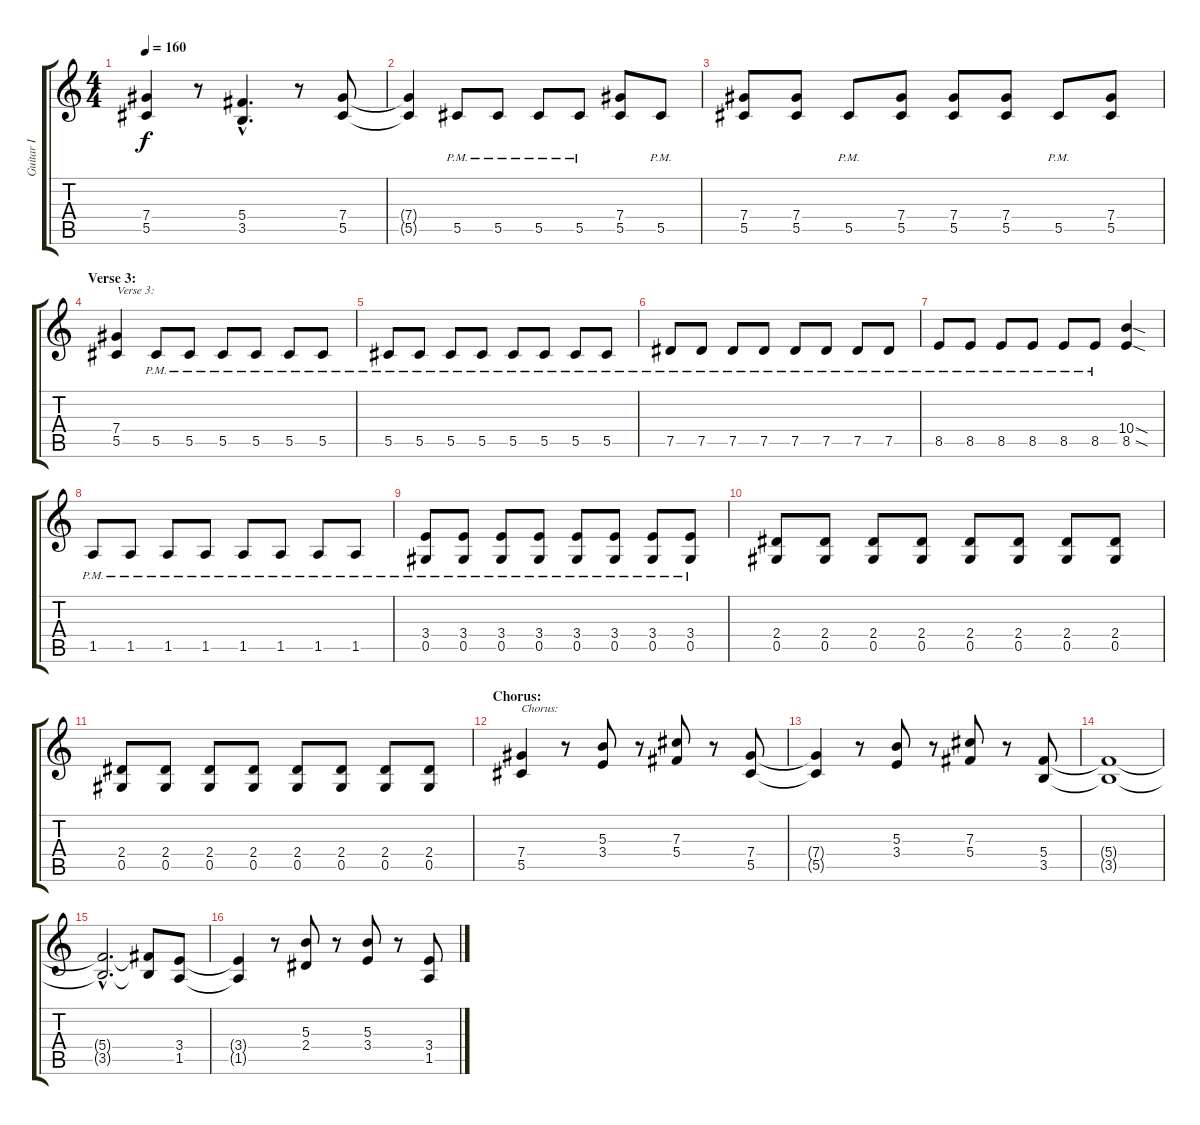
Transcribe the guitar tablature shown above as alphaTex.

\track ("Guitar I" "Guitar I") {instrument distortionguitar}
\staff {score tabs}
\tuning (Eb4 Bb3 Gb3 Db3 Ab2 Eb2) {hide}
\ts (4 4)
\tempo 160
\clef g2
\ks c
(7.4{t} 5.5{t}).4{dy f} r.8 (5.4{hac} 3.5{hac}).4{d} r.8 (7.4 5.5).8 |
(7.4{t} 5.5{t}).4 5.5{pm}.8 5.5{pm}.8 5.5{pm}.8 5.5{pm}.8 (7.4 5.5).8 5.5{pm}.8 |
(7.4 5.5).8 (7.4 5.5).8 5.5{pm}.8 (7.4 5.5).8 (7.4 5.5).8 (7.4 5.5).8 5.5{pm}.8 (7.4 5.5).8 |
\section ("" "Verse 3:")
(7.4 5.5).4{txt "Verse 3:"} 5.5{pm}.8 5.5{pm}.8 5.5{pm}.8 5.5{pm}.8 5.5{pm}.8 5.5{pm}.8 |
5.5{pm}.8 5.5{pm}.8 5.5{pm}.8 5.5{pm}.8 5.5{pm}.8 5.5{pm}.8 5.5{pm}.8 5.5{pm}.8 |
7.5{pm}.8 7.5{pm}.8 7.5{pm}.8 7.5{pm}.8 7.5{pm}.8 7.5{pm}.8 7.5{pm}.8 7.5{pm}.8 |
8.5{pm}.8 8.5{pm}.8 8.5{pm}.8 8.5{pm}.8 8.5{pm}.8 8.5{pm}.8 (10.4{sod} 8.5{sod}).4 |
1.5{pm}.8 1.5{pm}.8 1.5{pm}.8 1.5{pm}.8 1.5{pm}.8 1.5{pm}.8 1.5{pm}.8 1.5{pm}.8 |
(3.4{pm} 0.5{pm}).8 (3.4{pm} 0.5{pm}).8 (3.4{pm} 0.5{pm}).8 (3.4{pm} 0.5{pm}).8 (3.4{pm} 0.5{pm}).8 (3.4{pm} 0.5{pm}).8 (3.4{pm} 0.5{pm}).8 (3.4{pm} 0.5{pm}).8 |
(2.4 0.5).8 (2.4 0.5).8 (2.4 0.5).8 (2.4 0.5).8 (2.4 0.5).8 (2.4 0.5).8 (2.4 0.5).8 (2.4 0.5).8 |
(2.4 0.5).8 (2.4 0.5).8 (2.4 0.5).8 (2.4 0.5).8 (2.4 0.5).8 (2.4 0.5).8 (2.4 0.5).8 (2.4 0.5).8 |
\section ("" "Chorus:")
(7.4 5.5).4{txt "Chorus:"} r.8 (5.3 3.4).8 r.8 (7.3 5.4).8 r.8 (7.4 5.5).8 |
(7.4{t} 5.5{t}).4 r.8 (5.3 3.4).8 r.8 (7.3 5.4).8 r.8 (5.4 3.5).8 |
(5.4{t} 3.5{t}).1 |
(5.4{hac t} 3.5{hac t}).2{d} (5.4{t} 3.5{t}).8 (3.4 1.5).8 |
(3.4{t} 1.5{t}).4 r.8 (5.3 2.4).8 r.8 (5.3 3.4).8 r.8 (3.4 1.5).8
